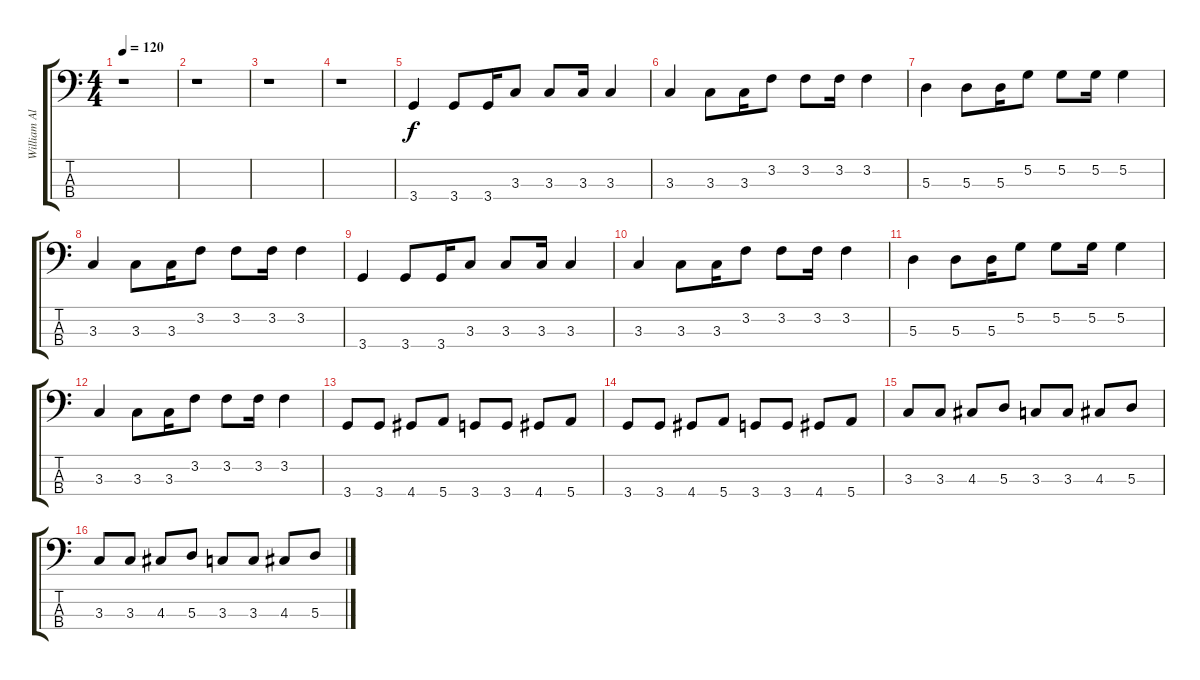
\track ("William Allen" "William Al") {instrument electricbasspick}
\staff {score tabs}
\tuning (G2 D2 A1 E1) {hide}
\ts (4 4)
\tempo 120
\clef f4
\ks c
r.1{dy f instrument electricbasspick} |
r.1 |
r.1 |
r.1 |
3.4.4 3.4.8 3.4.16 3.3.8 3.3.8 3.3.16 3.3.4 |
3.3.4 3.3.8 3.3.16 3.2.8 3.2.8 3.2.16 3.2.4 |
5.3.4 5.3.8 5.3.16 5.2.8 5.2.8 5.2.16 5.2.4 |
3.3.4 3.3.8 3.3.16 3.2.8 3.2.8 3.2.16 3.2.4 |
3.4.4 3.4.8 3.4.16 3.3.8 3.3.8 3.3.16 3.3.4 |
3.3.4 3.3.8 3.3.16 3.2.8 3.2.8 3.2.16 3.2.4 |
5.3.4 5.3.8 5.3.16 5.2.8 5.2.8 5.2.16 5.2.4 |
3.3.4 3.3.8 3.3.16 3.2.8 3.2.8 3.2.16 3.2.4 |
3.4.8 3.4.8 4.4.8 5.4.8 3.4.8 3.4.8 4.4.8 5.4.8 |
3.4.8 3.4.8 4.4.8 5.4.8 3.4.8 3.4.8 4.4.8 5.4.8 |
3.3.8 3.3.8 4.3.8 5.3.8 3.3.8 3.3.8 4.3.8 5.3.8 |
3.3.8 3.3.8 4.3.8 5.3.8 3.3.8 3.3.8 4.3.8 5.3.8
